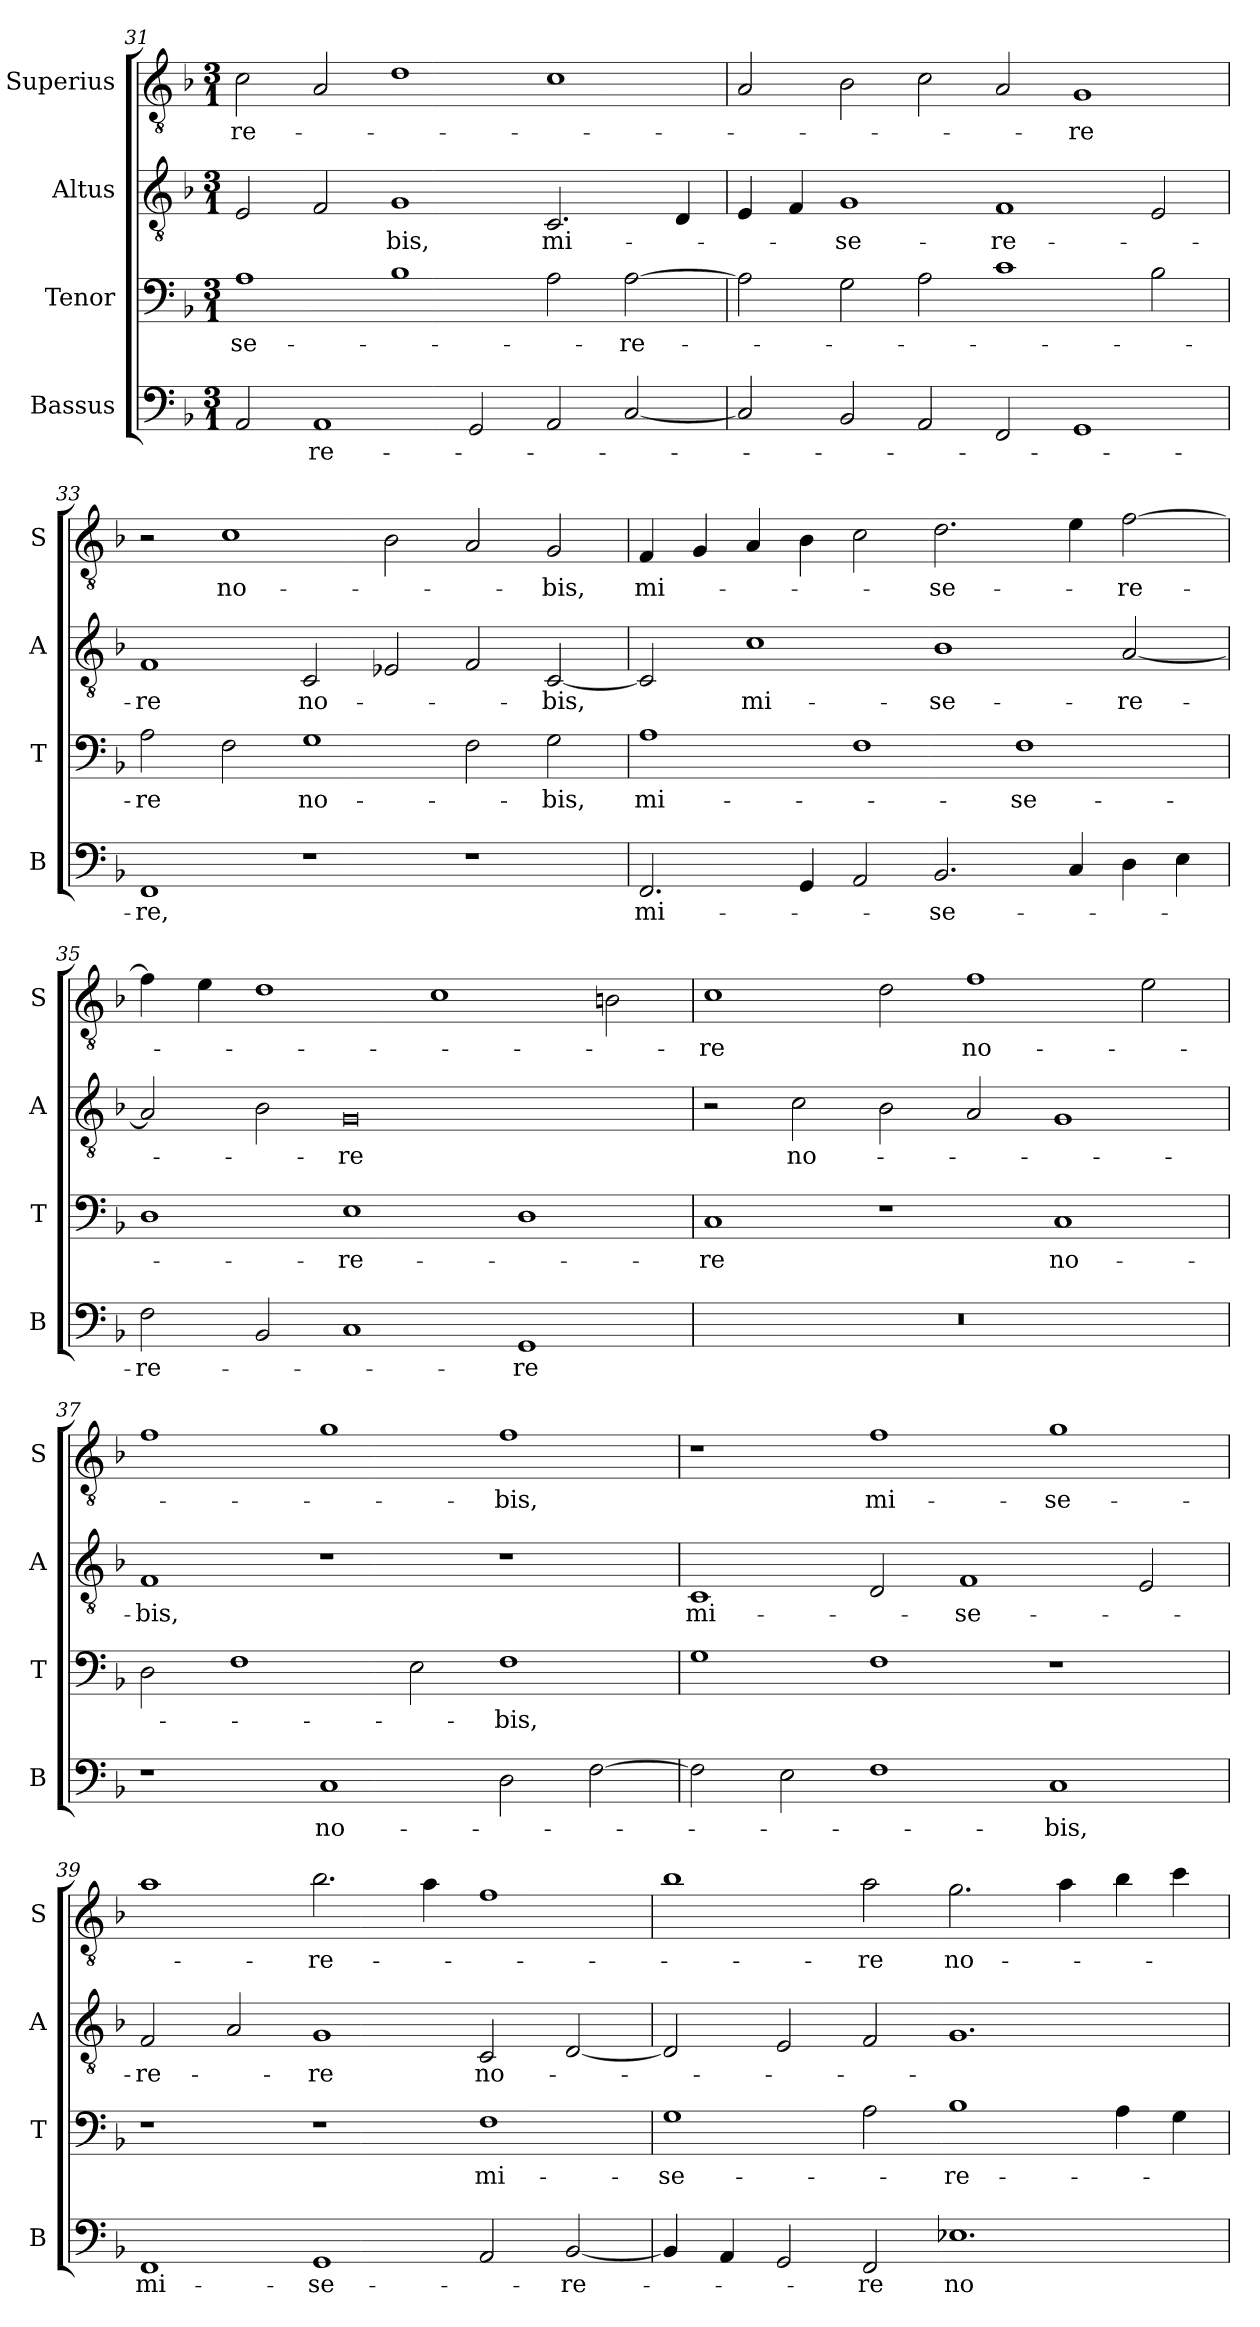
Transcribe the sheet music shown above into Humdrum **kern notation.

**kern	**text	**kern	**text	**kern	**text	**kern	**text
*part4	*part4	*part3	*part3	*part2	*part2	*part1	*part1
*staff4	*staff4	*staff3	*staff3	*staff2	*staff2	*staff1	*staff1
*I"Bassus	*	*I"Tenor	*	*I"Altus	*	*I"Superius	*
*I'B	*	*I'T	*	*I'A	*	*I'S	*
*clefF4	*	*clefF4	*	*clefGv2	*	*clefGv2	*
*k[b-]	*	*k[b-]	*	*k[b-]	*	*k[b-]	*
*M3/1	*	*M3/1	*	*M3/1	*	*M3/1	*
=31	=31	=31	=31	=31	=31	=31	=31
2AA	.	1A	-se-	2E	.	2c	-re-
!	!LO:LY:i	!	!	!	!	!	!
1AA	-re-	.	.	2F	.	2A	.
!	!	!	!	!	!LO:LY:i	!	!
.	.	1B-	.	1G	-bis,	1d	.
2GG	.	.	.	.	.	.	.
!	!	!	!	!	!LO:LY:i	!	!
2AA	.	2A	.	2.C	mi-	1c	.
[2C	.	[2A	-re-	.	.	.	.
.	.	.	.	4D	.	.	.
=32	=32	=32	=32	=32	=32	=32	=32
2C]	.	2A]	.	4E	.	2A	.
.	.	.	.	4F	.	.	.
!	!	!	!	!	!LO:LY:i	!	!
2BB-	.	2G	.	1G	-se-	2B-	.
2AA	.	2A	.	.	.	2c	.
!	!	!	!	!	!LO:LY:i	!	!
2FF	.	1c	.	1F	-re-	2A	.
1GG	.	.	.	.	.	1G	-re
.	.	2B-	.	2E	.	.	.
=33	=33	=33	=33	=33	=33	=33	=33
!	!LO:LY:i	!	!	!	!LO:LY:i	!	!
1FF	-re,	2A	-re	1F	-re	2r	.
!	!	!	!	!	!	!	!LO:LY:i
.	.	2F	.	.	.	1c	no-
!	!	!	!LO:LY:i	!	!LO:LY:i	!	!
1r	.	1G	no-	2C	no-	.	.
.	.	.	.	2E-X	.	2B-	.
1r	.	2F	.	2F	.	2A	.
!	!	!	!LO:LY:i	!	!LO:LY:i	!	!LO:LY:i
.	.	2G	-bis,	[2C	-bis,	2G	-bis,
=34	=34	=34	=34	=34	=34	=34	=34
!	!	!	!LO:LY:i	!	!	!	!LO:LY:i
2.FF	mi-	1A	mi-	2C]	.	4F	mi-
.	.	.	.	.	.	4G	.
.	.	.	.	1c	mi-	4A	.
4GG	.	.	.	.	.	4B-	.
2AA	.	1F	.	.	.	2c	.
!	!	!	!	!	!	!	!LO:LY:i
2.BB-	-se-	.	.	1B-	-se-	2.d	-se-
!	!	!	!LO:LY:i	!	!	!	!
.	.	1F	-se-	.	.	.	.
4C	.	.	.	.	.	4e	.
!	!	!	!	!	!	!	!LO:LY:i
4D	.	.	.	[2A	-re-	[2f	-re-
4E	.	.	.	.	.	.	.
=35	=35	=35	=35	=35	=35	=35	=35
2F	-re-	1D	.	2A]	.	4f]	.
.	.	.	.	.	.	4e	.
2BB-	.	.	.	2B-	.	1d	.
!	!	!	!LO:LY:i	!	!	!	!
1C	.	1E	-re-	0G	-re	.	.
.	.	.	.	.	.	1c	.
1GG	-re	1D	.	.	.	.	.
.	.	.	.	.	.	2Bn	.
=36	=36	=36	=36	=36	=36	=36	=36
!	!	!	!LO:LY:i	!	!	!	!LO:LY:i
0.r	.	1C	-re	2r	.	1c	-re
!	!	!	!	!	!LO:LY:i	!	!
.	.	.	.	2c	no-	.	.
.	.	1r	.	2B-	.	2d	.
!	!	!	!	!	!	!	!LO:LY:i
.	.	.	.	2A	.	1f	no-
!	!	!	!LO:LY:i	!	!	!	!
.	.	1C	no-	1G	.	.	.
.	.	.	.	.	.	2e	.
=37	=37	=37	=37	=37	=37	=37	=37
!	!	!	!	!	!LO:LY:i	!	!
1r	.	2D	.	1F	-bis,	1f	.
.	.	1F	.	.	.	.	.
!	!LO:LY:i	!	!	!	!	!	!
1C	no-	.	.	1r	.	1g	.
.	.	2E	.	.	.	.	.
!	!	!	!LO:LY:i	!	!	!	!LO:LY:i
2D	.	1F	-bis,	1r	.	1f	-bis,
[2F	.	.	.	.	.	.	.
=38	=38	=38	=38	=38	=38	=38	=38
!	!	!	!	!	!LO:LY:i	!	!
2F]	.	1G	.	1C	mi-	1r	.
2E	.	.	.	.	.	.	.
!	!	!	!	!	!	!	!LO:LY:i
1F	.	1F	.	2D	.	1f	mi-
!	!	!	!	!	!LO:LY:i	!	!
.	.	.	.	1F	-se-	.	.
!	!LO:LY:i	!	!	!	!	!	!LO:LY:i
1C	-bis,	1r	.	.	.	1g	-se-
.	.	.	.	2E	.	.	.
=39	=39	=39	=39	=39	=39	=39	=39
!	!LO:LY:i	!	!	!	!LO:LY:i	!	!
1FF	mi-	1r	.	2F	-re-	1a	.
.	.	.	.	2A	.	.	.
!	!LO:LY:i	!	!	!	!LO:LY:i	!	!LO:LY:i
1GG	-se-	1r	.	1G	-re	2.b-	-re-
.	.	.	.	.	.	4a	.
!	!	!	!LO:LY:i	!	!	!	!
2AA	.	1F	mi-	2C	no-	1f	.
!	!LO:LY:i	!	!	!	!	!	!
[2BB-	-re-	.	.	[2D	.	.	.
=40	=40	=40	=40	=40	=40	=40	=40
!	!	!	!LO:LY:i	!	!	!	!
4BB-]	.	1G	-se-	2D]	.	1b-	.
4AA	.	.	.	.	.	.	.
2GG	.	.	.	2E	.	.	.
!	!LO:LY:i	!	!	!	!	!	!LO:LY:i
2FF	-re	2A	.	2F	.	2a	-re
!	!	!	!LO:LY:i	!	!	!	!
1.E-X	no-	1B-	-re-	1.G	.	2.g	no-
.	.	.	.	.	.	4a	.
.	.	4A	.	.	.	4b-	.
.	.	4G	.	.	.	4cc	.
=	=	=	=	=	=	=	=
*-	*-	*-	*-	*-	*-	*-	*-
